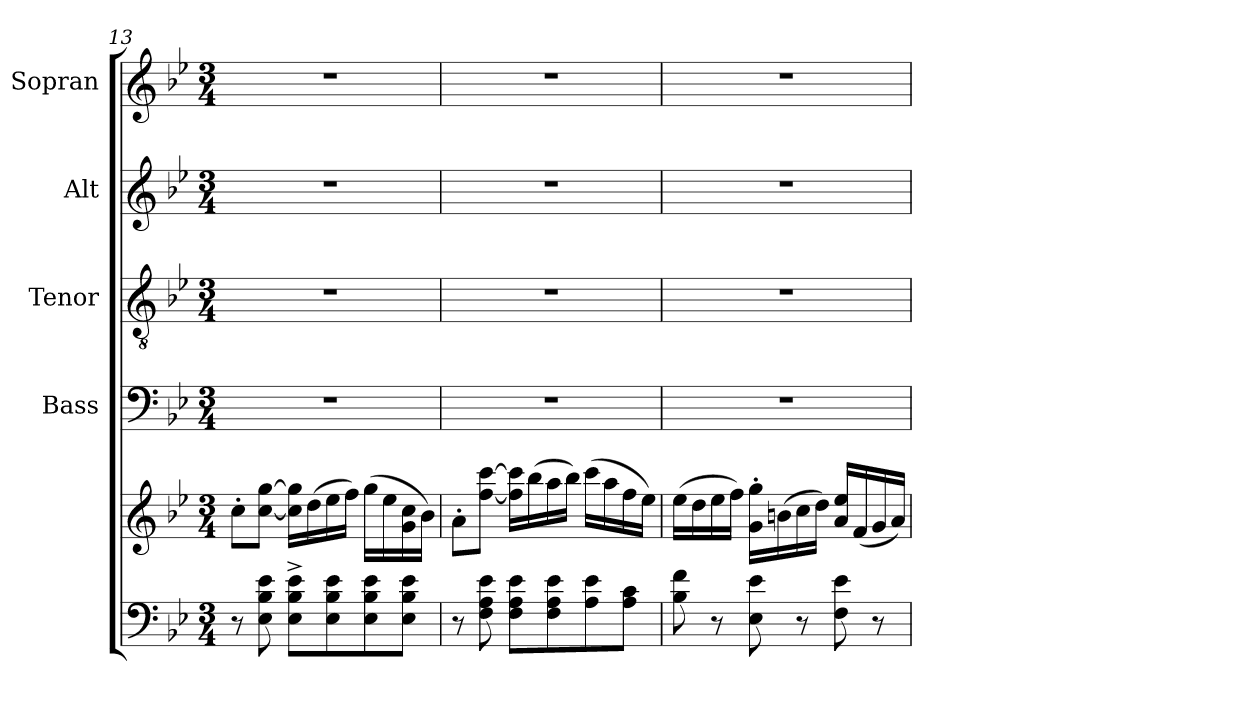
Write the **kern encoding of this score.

**kern	**kern	**kern	**kern	**kern	**kern
*part5	*part5	*part4	*part3	*part2	*part1
*staff6	*staff5	*staff4	*staff3	*staff2	*staff1
*	*	*I"Bass	*I"Tenor	*I"Alt	*I"Sopran
*	*	*I'B.	*I'T.	*I'A.	*I'S.
*clefF4	*clefG2	*clefF4	*clefGv2	*clefG2	*clefG2
*k[b-e-]	*k[b-e-]	*k[b-e-]	*k[b-e-]	*k[b-e-]	*k[b-e-]
*B-:	*B-:	*B-:	*B-:	*B-:	*B-:
*M3/4	*M3/4	*M3/4	*M3/4	*M3/4	*M3/4
=13	=13	=13	=13	=13	=13
8r	8cc'>\L	2.r	2.r	2.r	2.r
8E-\ 8B-\ 8e-\	[8cc\ [8gg\J	.	.	.	.
8E-\^> 8B-\^> 8e-\^>L	16cc\] 16gg\]LL	.	.	.	.
.	(>16dd\	.	.	.	.
8E-\ 8B-\ 8e-\	16ee-\	.	.	.	.
.	16ff\JJ)	.	.	.	.
8E-\ 8B-\ 8e-\	(>16gg\LL	.	.	.	.
.	16ee-\	.	.	.	.
8E-\ 8B-\ 8e-\J	16g\ 16cc\	.	.	.	.
.	16b-\JJ)	.	.	.	.
!!LO:LB:g=z
=14	=14	=14	=14	=14	=14
8r	8a'>\L	2.r	2.r	2.r	2.r
8F\ 8A\ 8e-\	[8ff\ [8ccc\J	.	.	.	.
8F\ 8A\ 8e-\L	16ff\] 16ccc\]LL	.	.	.	.
.	(>16bb-\	.	.	.	.
8F\ 8A\ 8e-\	16aa\	.	.	.	.
.	16bb-\JJ)	.	.	.	.
8A\ 8e-\	(>16ccc\LL	.	.	.	.
.	16aa\	.	.	.	.
8A\ 8c\J	16ff\	.	.	.	.
.	16ee-\JJ)	.	.	.	.
=15	=15	=15	=15	=15	=15
8B-\ 8f\	(>16ee-\LL	2.r	2.r	2.r	2.r
.	16dd\	.	.	.	.
8r	16ee-\	.	.	.	.
.	16ff\JJ)	.	.	.	.
8E-\ 8e-\	16g\'> 16gg\'>LL	.	.	.	.
.	(>16bn\	.	.	.	.
8r	16cc\	.	.	.	.
.	16dd\JJ)	.	.	.	.
8F\ 8e-\	16a/ 16ee-/LL	.	.	.	.
.	(<16f/	.	.	.	.
8r	16g/	.	.	.	.
.	16a/JJ)	.	.	.	.
=	=	=	=	=	=
*-	*-	*-	*-	*-	*-
